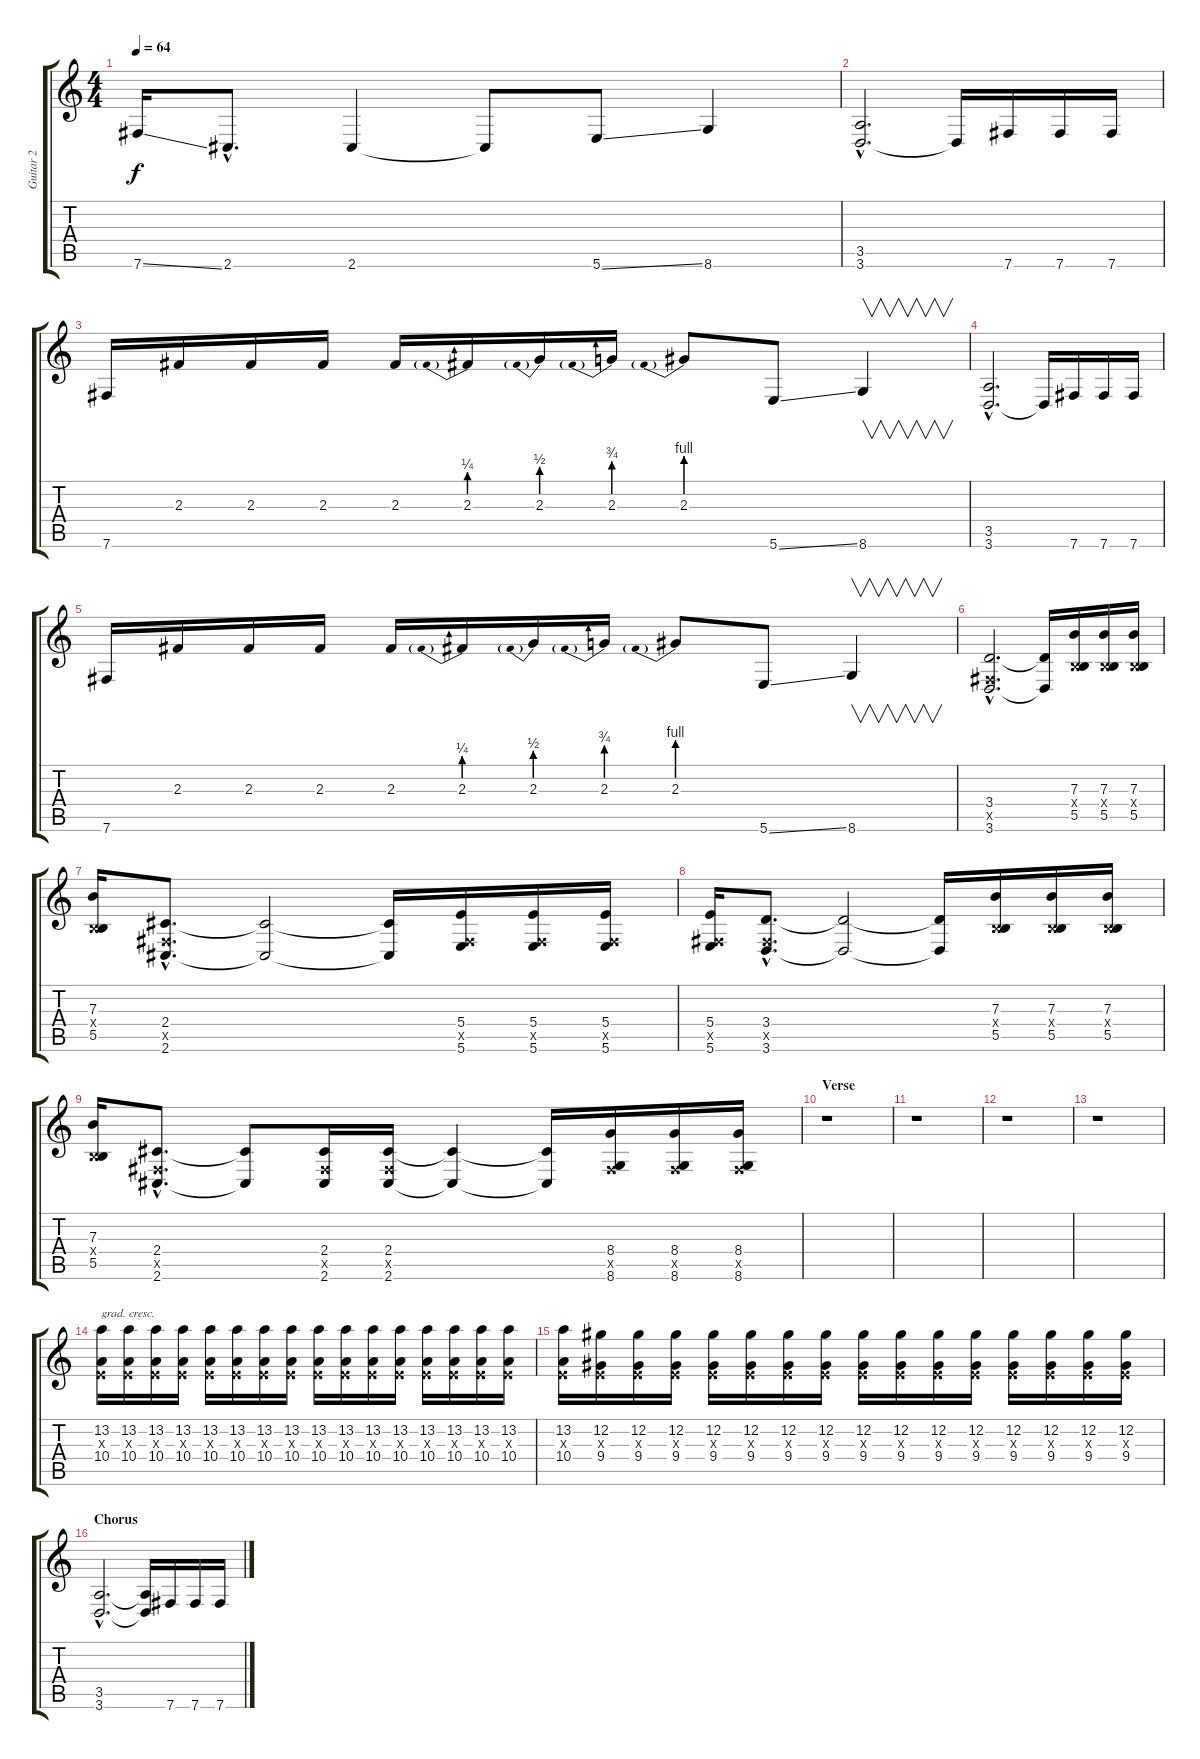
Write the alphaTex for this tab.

\track ("Guitar 2" "Guitar 2") {instrument distortionguitar}
\staff {score tabs}
\tuning (Db4 Ab3 E3 B2 Gb2 B1) {hide}
\ts (4 4)
\tempo 64
\clef g2
\ks c
7.6{ss}.16{dy f} 2.6{hac}.8{d} 2.6.4 2.6{t}.8 5.6{ss}.8 8.6.4 |
(3.5{hac} 3.6{hac}).2{d} 3.6{t}.16 7.6.16 7.6.16 7.6.16 |
7.6.16 2.3.16 2.3.16 2.3.16 2.3.16 2.3{be (prebend 0 1 60 1)}.16 2.3{be (prebend 0 2 60 2)}.16 2.3{be (prebend 0 3 60 3)}.16 2.3{be (prebend 0 4 60 4)}.8 5.6{ss}.8 8.6.4{v} |
(3.5{hac} 3.6{hac}).2{d} 3.6{t}.16 7.6.16 7.6.16 7.6.16 |
7.6.16 2.3.16 2.3.16 2.3.16 2.3.16 2.3{be (prebend 0 1 60 1)}.16 2.3{be (prebend 0 2 60 2)}.16 2.3{be (prebend 0 3 60 3)}.16 2.3{be (prebend 0 4 60 4)}.8 5.6{ss}.8 8.6.4{v} |
(3.4{hac} 0.5{hac x} 3.6{hac}).2{d} (3.4{t} 3.6{t}).16 (7.3 0.4{x} 5.5).16 (7.3 0.4{x} 5.5).16 (7.3 0.4{x} 5.5).16 |
(7.3 0.4{x} 5.5).16 (2.4{hac} 0.5{hac x} 2.6{hac}).8{d} (2.4{t} 2.6{t}).2 (2.4{t} 2.6{t}).16 (5.4 0.5{x} 5.6).16 (5.4 0.5{x} 5.6).16 (5.4 0.5{x} 5.6).16 |
(5.4 0.5{x} 5.6).16 (3.4{hac} 0.5{hac x} 3.6{hac}).8{d} (3.4{t} 3.6{t}).2 (3.4{t} 3.6{t}).16 (7.3 0.4{x} 5.5).16 (7.3 0.4{x} 5.5).16 (7.3 0.4{x} 5.5).16 |
(7.3 0.4{x} 5.5).16 (2.4{hac} 0.5{hac x} 2.6{hac}).8{d} (2.4{t} 2.6{t}).8 (2.4 0.5{x} 2.6).16 (2.4 0.5{x} 2.6).16 (2.4{t} 2.6{t}).4 (2.4{t} 2.6{t}).16 (8.4 0.5{x} 8.6).16 (8.4 0.5{x} 8.6).16 (8.4 0.5{x} 8.6).16 |
\section ("" "Verse")
r.1 |
r.1 |
r.1 |
r.1 |
(13.2 0.3{x} 10.4).16{txt "grad. cresc."} (13.2 0.3{x} 10.4).16 (13.2 0.3{x} 10.4).16 (13.2 0.3{x} 10.4).16 (13.2 0.3{x} 10.4).16 (13.2 0.3{x} 10.4).16 (13.2 0.3{x} 10.4).16 (13.2 0.3{x} 10.4).16 (13.2 0.3{x} 10.4).16 (13.2 0.3{x} 10.4).16 (13.2 0.3{x} 10.4).16 (13.2 0.3{x} 10.4).16 (13.2 0.3{x} 10.4).16 (13.2 0.3{x} 10.4).16 (13.2 0.3{x} 10.4).16 (13.2 0.3{x} 10.4).16 |
(13.2 0.3{x} 10.4).16 (12.2 0.3{x} 9.4).16 (12.2 0.3{x} 9.4).16 (12.2 0.3{x} 9.4).16 (12.2 0.3{x} 9.4).16 (12.2 0.3{x} 9.4).16 (12.2 0.3{x} 9.4).16 (12.2 0.3{x} 9.4).16 (12.2 0.3{x} 9.4).16 (12.2 0.3{x} 9.4).16 (12.2 0.3{x} 9.4).16 (12.2 0.3{x} 9.4).16 (12.2 0.3{x} 9.4).16 (12.2 0.3{x} 9.4).16 (12.2 0.3{x} 9.4).16 (12.2 0.3{x} 9.4).16 |
\section ("" "Chorus")
(3.5{hac} 3.6{hac}).2{d} (3.5{t} 3.6{t}).16 7.6.16 7.6.16 7.6.16
